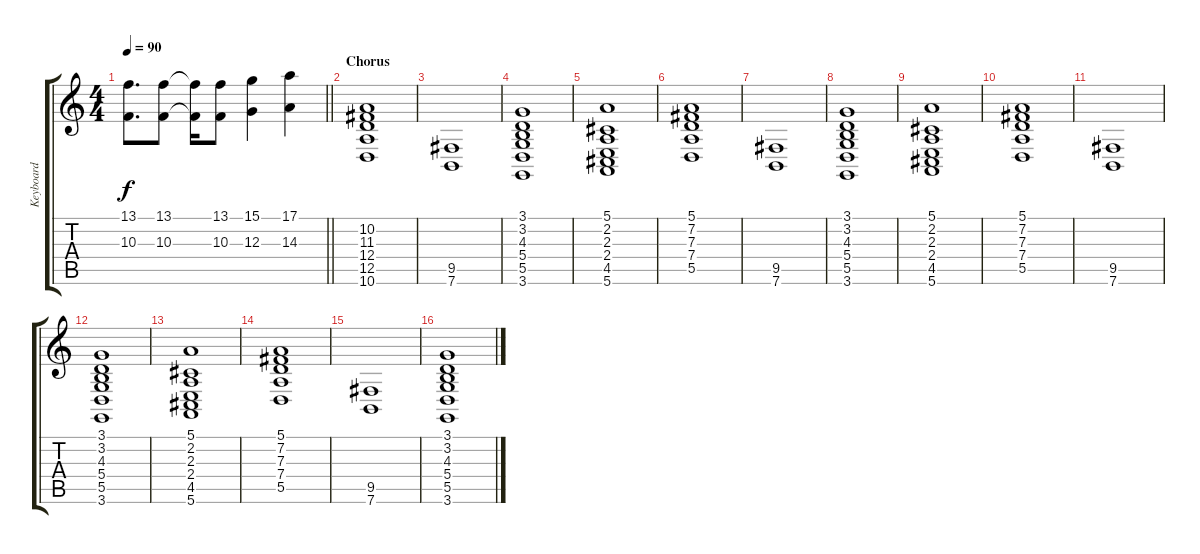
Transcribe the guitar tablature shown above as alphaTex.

\track ("Keyboard" "Keyboard") {instrument pad2warm}
\staff {score tabs}
\tuning (E4 B3 G3 D3 A2 E2) {hide}
\ts (4 4)
\tempo 90
\clef g2
\barLineRight lightlight
\ks c
(13.1 10.3).8{d dy f} (13.1 10.3).8 (13.1{t} 10.3{t}).16 (13.1 10.3).8 (15.1 12.3).4 (17.1 14.3).4 |
\section ("" "Chorus")
(10.2 11.3 12.4 12.5 10.6).1{volume 9 instrument pad2warm} |
(9.5 7.6).1 |
(3.1 3.2 4.3 5.4 5.5 3.6).1 |
(5.1 2.2 2.3 2.4 4.5 5.6).1 |
(5.1 7.2 7.3 7.4 5.5).1 |
(9.5 7.6).1 |
(3.1 3.2 4.3 5.4 5.5 3.6).1 |
(5.1 2.2 2.3 2.4 4.5 5.6).1 |
(5.1 7.2 7.3 7.4 5.5).1 |
(9.5 7.6).1 |
(3.1 3.2 4.3 5.4 5.5 3.6).1 |
(5.1 2.2 2.3 2.4 4.5 5.6).1 |
(5.1 7.2 7.3 7.4 5.5).1 |
(9.5 7.6).1 |
(3.1 3.2 4.3 5.4 5.5 3.6).1
